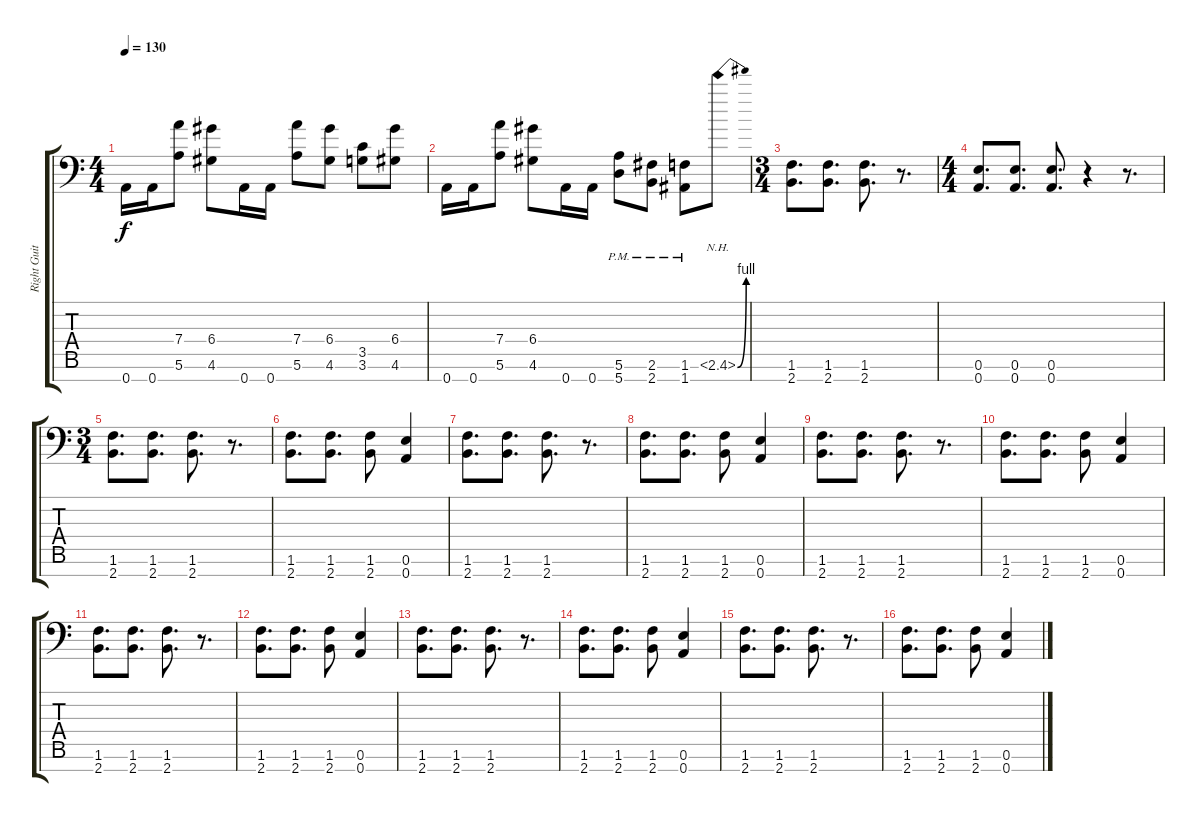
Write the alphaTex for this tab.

\track ("Right Guitar" "Right Guit") {instrument distortionguitar}
\staff {score tabs}
\tuning (E4 B3 G3 D3 A2 E2 A1) {hide}
\ts (4 4)
\tempo 130
\clef f4
\ks c
0.7.16{dy f} 0.7.16 (7.4 5.6).8 (6.4 4.6).8 0.7.16 0.7.16 (7.4 5.6).8 (6.4 4.6).8 (3.5 3.6).8 (6.4 4.6).8 |
0.7.16 0.7.16 (7.4 5.6).8 (6.4 4.6).8 0.7.16 0.7.16 (5.6 5.7{pm}).8 (2.6{pm} 2.7{pm}).8 (1.6{pm} 1.7{pm}).8 2.6{be (bend 0 0 60 4) nh}.8 |
\ts (3 4)
(1.6 2.7).8{d} (1.6 2.7).8{d} (1.6 2.7).8{d} r.8{d} |
\ts (4 4)
(0.6 0.7).8{d} (0.6 0.7).8{d} (0.6 0.7).8{d} r.4 r.8{d} |
\ts (3 4)
(1.6 2.7).8{d} (1.6 2.7).8{d} (1.6 2.7).8{d} r.8{d} |
(1.6 2.7).8{d} (1.6 2.7).8{d} (1.6 2.7).8 (0.6 0.7).4 |
(1.6 2.7).8{d} (1.6 2.7).8{d} (1.6 2.7).8{d} r.8{d} |
(1.6 2.7).8{d} (1.6 2.7).8{d} (1.6 2.7).8 (0.6 0.7).4 |
(1.6 2.7).8{d} (1.6 2.7).8{d} (1.6 2.7).8{d} r.8{d} |
(1.6 2.7).8{d} (1.6 2.7).8{d} (1.6 2.7).8 (0.6 0.7).4 |
(1.6 2.7).8{d} (1.6 2.7).8{d} (1.6 2.7).8{d} r.8{d} |
(1.6 2.7).8{d} (1.6 2.7).8{d} (1.6 2.7).8 (0.6 0.7).4 |
(1.6 2.7).8{d} (1.6 2.7).8{d} (1.6 2.7).8{d} r.8{d} |
(1.6 2.7).8{d} (1.6 2.7).8{d} (1.6 2.7).8 (0.6 0.7).4 |
(1.6 2.7).8{d} (1.6 2.7).8{d} (1.6 2.7).8{d} r.8{d} |
(1.6 2.7).8{d} (1.6 2.7).8{d} (1.6 2.7).8 (0.6 0.7).4
